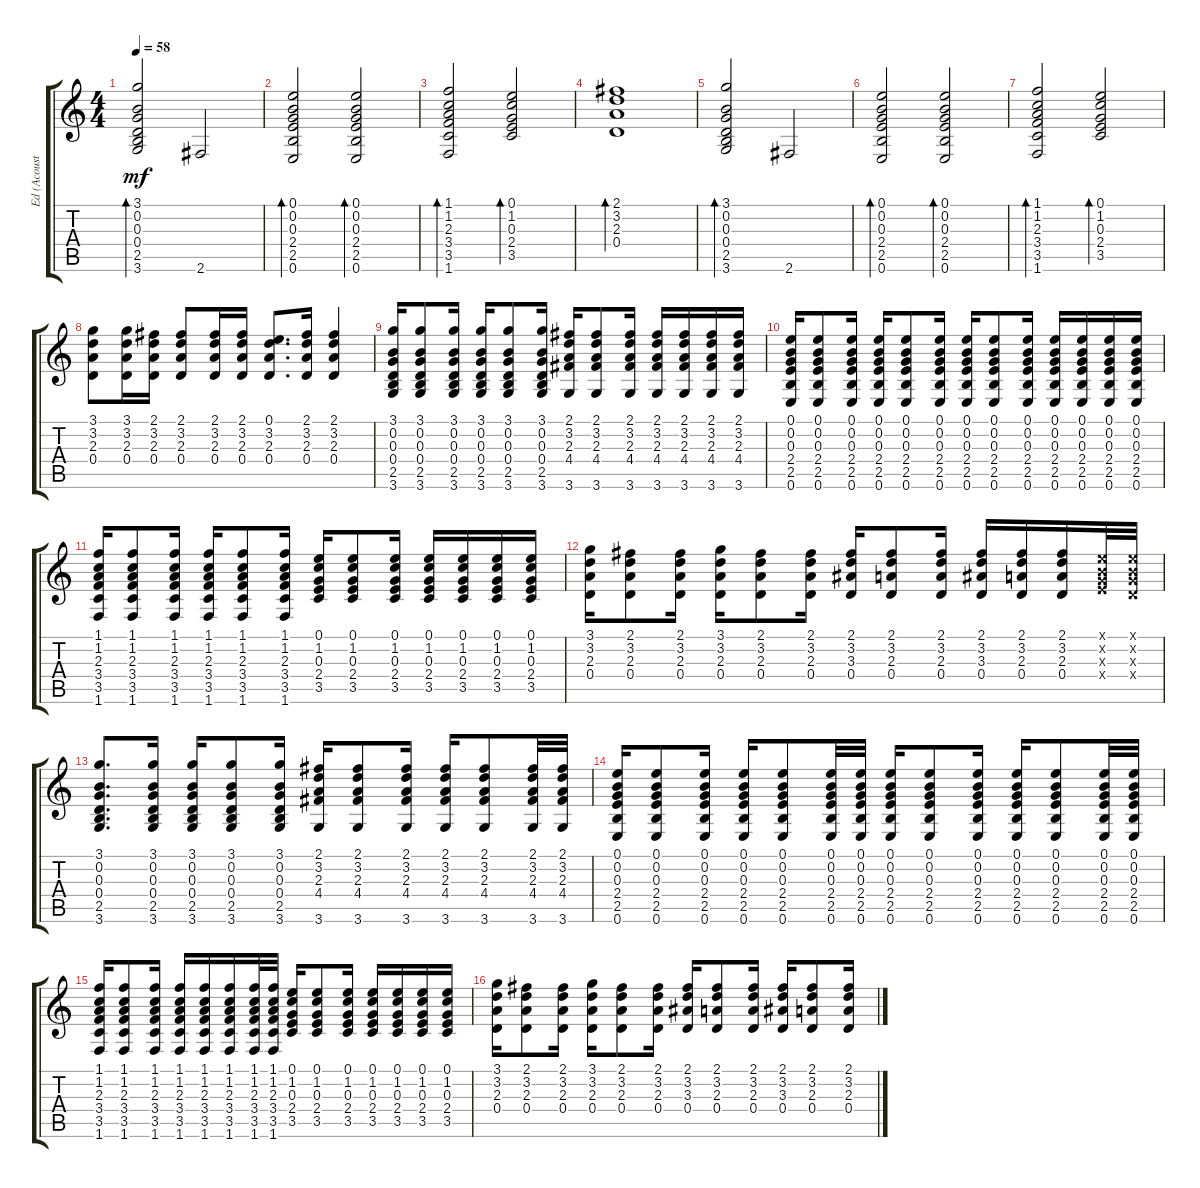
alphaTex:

\track ("Ed (Acoustic Overdub)" "Ed (Acoust") {instrument acousticguitarsteel}
\staff {score tabs}
\tuning (E4 B3 G3 D3 A2 E2) {hide}
\ts (4 4)
\tempo 58
\clef g2
\ks c
(3.1 0.2 0.3 0.4 2.5 3.6).2{bd 120 dy mf instrument acousticguitarsteel} 2.6.2 |
(0.1 0.2 0.3 2.4 2.5 0.6).2{bd 120} (0.1 0.2 0.3 2.4 2.5 0.6).2{bd 120} |
(1.1 1.2 2.3 3.4 3.5 1.6).2{bd 120} (0.1 1.2 0.3 2.4 3.5).2{bd 120} |
(2.1 3.2 2.3 0.4).1{bd 120} |
(3.1 0.2 0.3 0.4 2.5 3.6).2{bd 120} 2.6.2 |
(0.1 0.2 0.3 2.4 2.5 0.6).2{bd 120} (0.1 0.2 0.3 2.4 2.5 0.6).2{bd 120} |
(1.1 1.2 2.3 3.4 3.5 1.6).2{bd 120} (0.1 1.2 0.3 2.4 3.5).2{bd 120} |
(3.1 3.2 2.3 0.4).8 (3.1 3.2 2.3 0.4).16 (2.1 3.2 2.3 0.4).16 (2.1 3.2 2.3 0.4).8 (2.1 3.2 2.3 0.4).16 (2.1 3.2 2.3 0.4).16 (0.1 3.2 2.3 0.4).8{d} (2.1 3.2 2.3 0.4).16 (2.1 3.2 2.3 0.4).4 |
(3.1 0.2 0.3 0.4 2.5 3.6).16 (3.1 0.2 0.3 0.4 2.5 3.6).8 (3.1 0.2 0.3 0.4 2.5 3.6).16 (3.1 0.2 0.3 0.4 2.5 3.6).16 (3.1 0.2 0.3 0.4 2.5 3.6).8 (3.1 0.2 0.3 0.4 2.5 3.6).16 (2.1 3.2 2.3 4.4 3.6).16 (2.1 3.2 2.3 4.4 3.6).8 (2.1 3.2 2.3 4.4 3.6).16 (2.1 3.2 2.3 4.4 3.6).16 (2.1 3.2 2.3 4.4 3.6).16 (2.1 3.2 2.3 4.4 3.6).16 (2.1 3.2 2.3 4.4 3.6).16 |
(0.1 0.2 0.3 2.4 2.5 0.6).16 (0.1 0.2 0.3 2.4 2.5 0.6).8 (0.1 0.2 0.3 2.4 2.5 0.6).16 (0.1 0.2 0.3 2.4 2.5 0.6).16 (0.1 0.2 0.3 2.4 2.5 0.6).8 (0.1 0.2 0.3 2.4 2.5 0.6).16 (0.1 0.2 0.3 2.4 2.5 0.6).16 (0.1 0.2 0.3 2.4 2.5 0.6).8 (0.1 0.2 0.3 2.4 2.5 0.6).16 (0.1 0.2 0.3 2.4 2.5 0.6).16 (0.1 0.2 0.3 2.4 2.5 0.6).16 (0.1 0.2 0.3 2.4 2.5 0.6).16 (0.1 0.2 0.3 2.4 2.5 0.6).16 |
(1.1 1.2 2.3 3.4 3.5 1.6).16 (1.1 1.2 2.3 3.4 3.5 1.6).8 (1.1 1.2 2.3 3.4 3.5 1.6).16 (1.1 1.2 2.3 3.4 3.5 1.6).16 (1.1 1.2 2.3 3.4 3.5 1.6).8 (1.1 1.2 2.3 3.4 3.5 1.6).16 (0.1 1.2 0.3 2.4 3.5).16 (0.1 1.2 0.3 2.4 3.5).8 (0.1 1.2 0.3 2.4 3.5).16 (0.1 1.2 0.3 2.4 3.5).16 (0.1 1.2 0.3 2.4 3.5).16 (0.1 1.2 0.3 2.4 3.5).16 (0.1 1.2 0.3 2.4 3.5).16 |
(3.1 3.2 2.3 0.4).16 (2.1 3.2 2.3 0.4).8 (2.1 3.2 2.3 0.4).16 (3.1 3.2 2.3 0.4).16 (2.1 3.2 2.3 0.4).8 (2.1 3.2 2.3 0.4).16 (2.1 3.2 3.3 0.4).16 (2.1 3.2 2.3 0.4).8 (2.1 3.2 2.3 0.4).16 (2.1 3.2 3.3 0.4).16 (2.1 3.2 2.3 0.4).16 (2.1 3.2 2.3 0.4).16 (0.1{x} 0.2{x} 0.3{x} 2.4{x}).32 (0.1{x} 0.2{x} 0.3{x} 0.4{x}).32 |
(3.1 0.2 0.3 0.4 2.5 3.6).8{d} (3.1 0.2 0.3 0.4 2.5 3.6).16 (3.1 0.2 0.3 0.4 2.5 3.6).16 (3.1 0.2 0.3 0.4 2.5 3.6).8 (3.1 0.2 0.3 0.4 2.5 3.6).16 (2.1 3.2 2.3 4.4 3.6).16 (2.1 3.2 2.3 4.4 3.6).8 (2.1 3.2 2.3 4.4 3.6).16 (2.1 3.2 2.3 4.4 3.6).16 (2.1 3.2 2.3 4.4 3.6).8 (2.1 3.2 2.3 4.4 3.6).32 (2.1 3.2 2.3 4.4 3.6).32 |
(0.1 0.2 0.3 2.4 2.5 0.6).16 (0.1 0.2 0.3 2.4 2.5 0.6).8 (0.1 0.2 0.3 2.4 2.5 0.6).16 (0.1 0.2 0.3 2.4 2.5 0.6).16 (0.1 0.2 0.3 2.4 2.5 0.6).8 (0.1 0.2 0.3 2.4 2.5 0.6).32 (0.1 0.2 0.3 2.4 2.5 0.6).32 (0.1 0.2 0.3 2.4 2.5 0.6).16 (0.1 0.2 0.3 2.4 2.5 0.6).8 (0.1 0.2 0.3 2.4 2.5 0.6).16 (0.1 0.2 0.3 2.4 2.5 0.6).16 (0.1 0.2 0.3 2.4 2.5 0.6).8 (0.1 0.2 0.3 2.4 2.5 0.6).32 (0.1 0.2 0.3 2.4 2.5 0.6).32 |
(1.1 1.2 2.3 3.4 3.5 1.6).16 (1.1 1.2 2.3 3.4 3.5 1.6).8 (1.1 1.2 2.3 3.4 3.5 1.6).16 (1.1 1.2 2.3 3.4 3.5 1.6).16 (1.1 1.2 2.3 3.4 3.5 1.6).16 (1.1 1.2 2.3 3.4 3.5 1.6).16 (1.1 1.2 2.3 3.4 3.5 1.6).32 (1.1 1.2 2.3 3.4 3.5 1.6).32 (0.1 1.2 0.3 2.4 3.5).16 (0.1 1.2 0.3 2.4 3.5).8 (0.1 1.2 0.3 2.4 3.5).16 (0.1 1.2 0.3 2.4 3.5).16 (0.1 1.2 0.3 2.4 3.5).16 (0.1 1.2 0.3 2.4 3.5).16 (0.1 1.2 0.3 2.4 3.5).16 |
(3.1 3.2 2.3 0.4).16 (2.1 3.2 2.3 0.4).8 (2.1 3.2 2.3 0.4).16 (3.1 3.2 2.3 0.4).16 (2.1 3.2 2.3 0.4).8 (2.1 3.2 2.3 0.4).16 (2.1 3.2 3.3 0.4).16 (2.1 3.2 2.3 0.4).8 (2.1 3.2 2.3 0.4).16 (2.1 3.2 3.3 0.4).16 (2.1 3.2 2.3 0.4).8 (2.1 3.2 2.3 0.4).16
